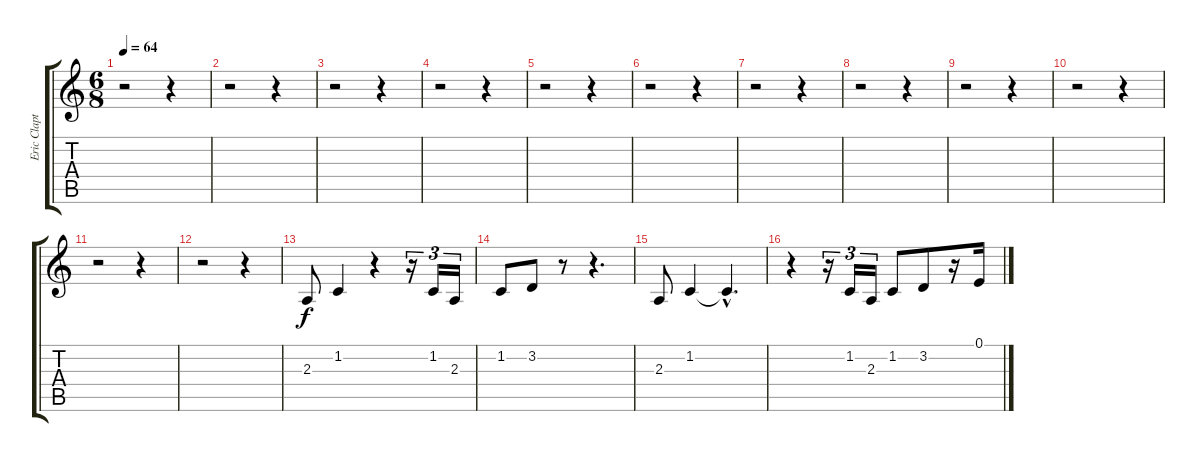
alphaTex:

\track ("Eric Clapton Voice" "Eric Clapt") {instrument sopranosax}
\staff {score tabs}
\tuning (E4 B3 G3 D3 A2 E2) {hide}
\ts (6 8)
\tempo 64
\clef g2
\ks c
r.2{dy f} r.4 |
r.2 r.4 |
r.2 r.4 |
r.2 r.4 |
r.2 r.4 |
r.2 r.4 |
r.2 r.4 |
r.2 r.4 |
r.2 r.4 |
r.2 r.4 |
r.2 r.4 |
r.2 r.4 |
2.3.8 1.2.4 r.4 r.16{tu (3 2)} 1.2.16{tu (3 2)} 2.3.16{tu (3 2)} |
1.2.8 3.2.8 r.8 r.4{d} |
2.3.8 1.2.4 1.2{hac t}.4{d} |
r.4 r.16{tu (3 2)} 1.2.16{tu (3 2)} 2.3.16{tu (3 2)} 1.2.8 3.2.8 r.16 0.1.16
